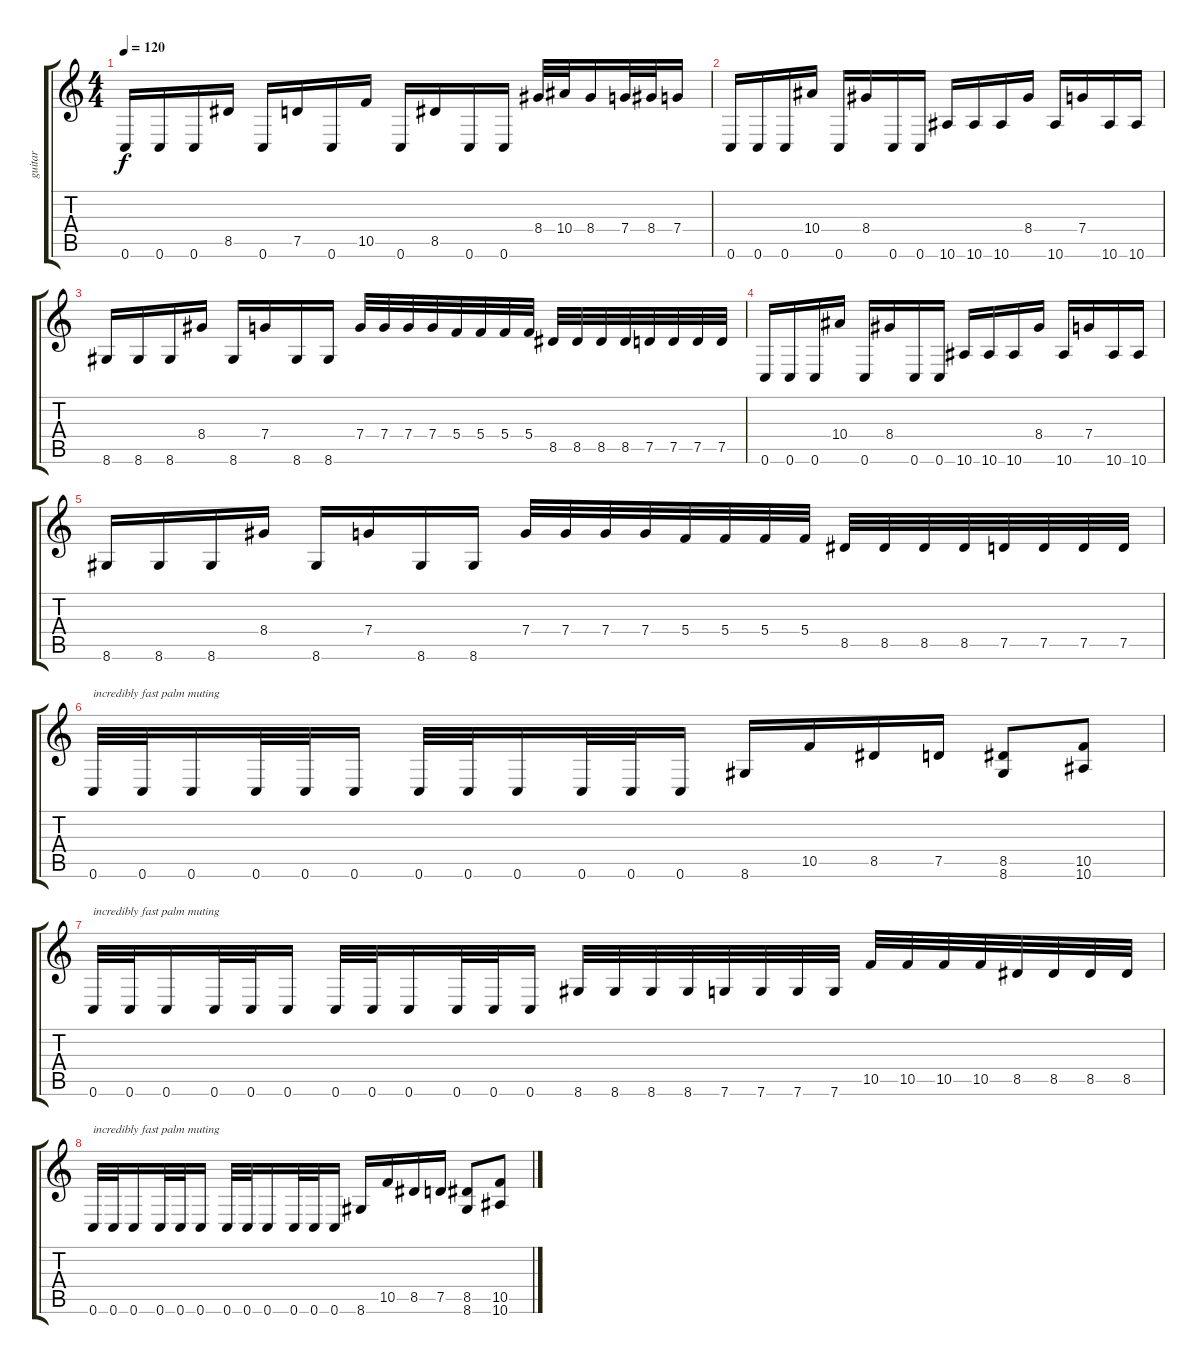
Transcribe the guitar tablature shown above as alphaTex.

\track ("guitar" "guitar") {instrument distortionguitar}
\staff {score tabs}
\tuning (D4 A3 F3 C3 G2 C2) {hide}
\ts (4 4)
\tempo 120
\clef g2
\ks c
0.6.16{dy f} 0.6.16 0.6.16 8.5.16 0.6.16 7.5.16 0.6.16 10.5.16 0.6.16 8.5.16 0.6.16 0.6.16 8.4.32 10.4.32 8.4.16 7.4.32 8.4.32 7.4.16 |
0.6.16 0.6.16 0.6.16 10.4.16 0.6.16 8.4.16 0.6.16 0.6.16 10.6.16 10.6.16 10.6.16 8.4.16 10.6.16 7.4.16 10.6.16 10.6.16 |
8.6.16 8.6.16 8.6.16 8.4.16 8.6.16 7.4.16 8.6.16 8.6.16 7.4.32 7.4.32 7.4.32 7.4.32 5.4.32 5.4.32 5.4.32 5.4.32 8.5.32 8.5.32 8.5.32 8.5.32 7.5.32 7.5.32 7.5.32 7.5.32 |
0.6.16 0.6.16 0.6.16 10.4.16 0.6.16 8.4.16 0.6.16 0.6.16 10.6.16 10.6.16 10.6.16 8.4.16 10.6.16 7.4.16 10.6.16 10.6.16 |
8.6.16 8.6.16 8.6.16 8.4.16 8.6.16 7.4.16 8.6.16 8.6.16 7.4.32 7.4.32 7.4.32 7.4.32 5.4.32 5.4.32 5.4.32 5.4.32 8.5.32 8.5.32 8.5.32 8.5.32 7.5.32 7.5.32 7.5.32 7.5.32 |
0.6.32{txt "incredibly fast palm muting"} 0.6.32 0.6.16 0.6.32 0.6.32 0.6.16 0.6.32 0.6.32 0.6.16 0.6.32 0.6.32 0.6.16 8.6.16 10.5.16 8.5.16 7.5.16 (8.5 8.6).8 (10.5 10.6).8 |
0.6.32{txt "incredibly fast palm muting"} 0.6.32 0.6.16 0.6.32 0.6.32 0.6.16 0.6.32 0.6.32 0.6.16 0.6.32 0.6.32 0.6.16 8.6.32 8.6.32 8.6.32 8.6.32 7.6.32 7.6.32 7.6.32 7.6.32 10.5.32 10.5.32 10.5.32 10.5.32 8.5.32 8.5.32 8.5.32 8.5.32 |
0.6.32{txt "incredibly fast palm muting"} 0.6.32 0.6.16 0.6.32 0.6.32 0.6.16 0.6.32 0.6.32 0.6.16 0.6.32 0.6.32 0.6.16 8.6.16 10.5.16 8.5.16 7.5.16 (8.5 8.6).8 (10.5 10.6).8
